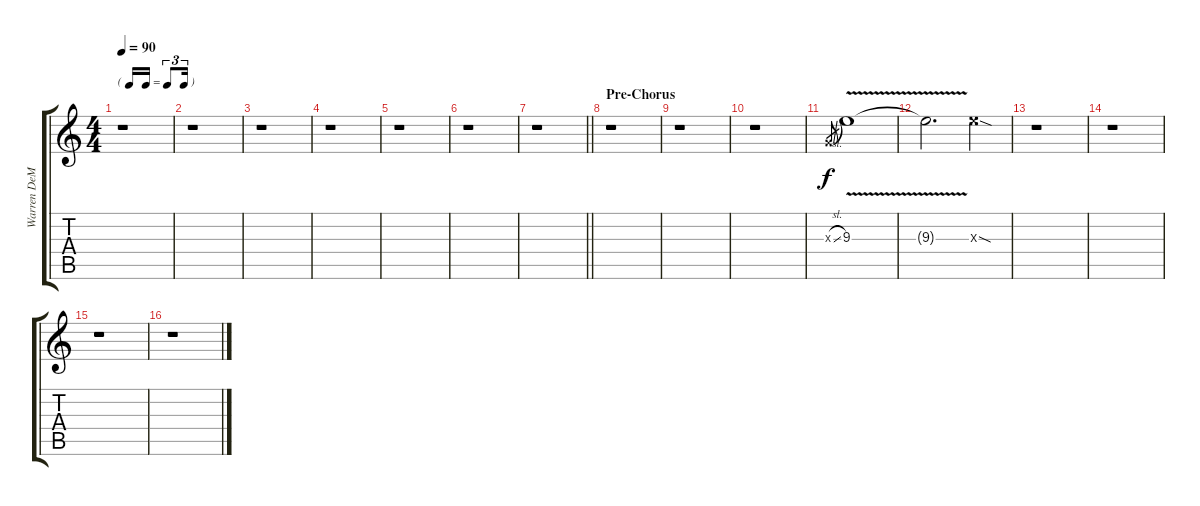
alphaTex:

\track ("Warren DeMartini - Lead Guitar" "Warren DeM") {instrument distortionguitar}
\staff {score tabs}
\tuning (E4 B3 G3 D3 A2 E2) {hide}
\ts (4 4)
\tf triplet16th
\tempo 90
\clef g2
\ks c
r.1{dy fff} |
r.1 |
r.1 |
r.1 |
r.1 |
r.1 |
\barLineRight lightlight
r.1 |
\section ("" "Pre-Chorus")
r.1 |
r.1 |
r.1 |
0.3{sl x}.8{gr dy f} 9.3{v}.1 |
9.3{t}.2{d} 9.3{sod x}.4 |
r.1 |
r.1 |
r.1 |
r.1
